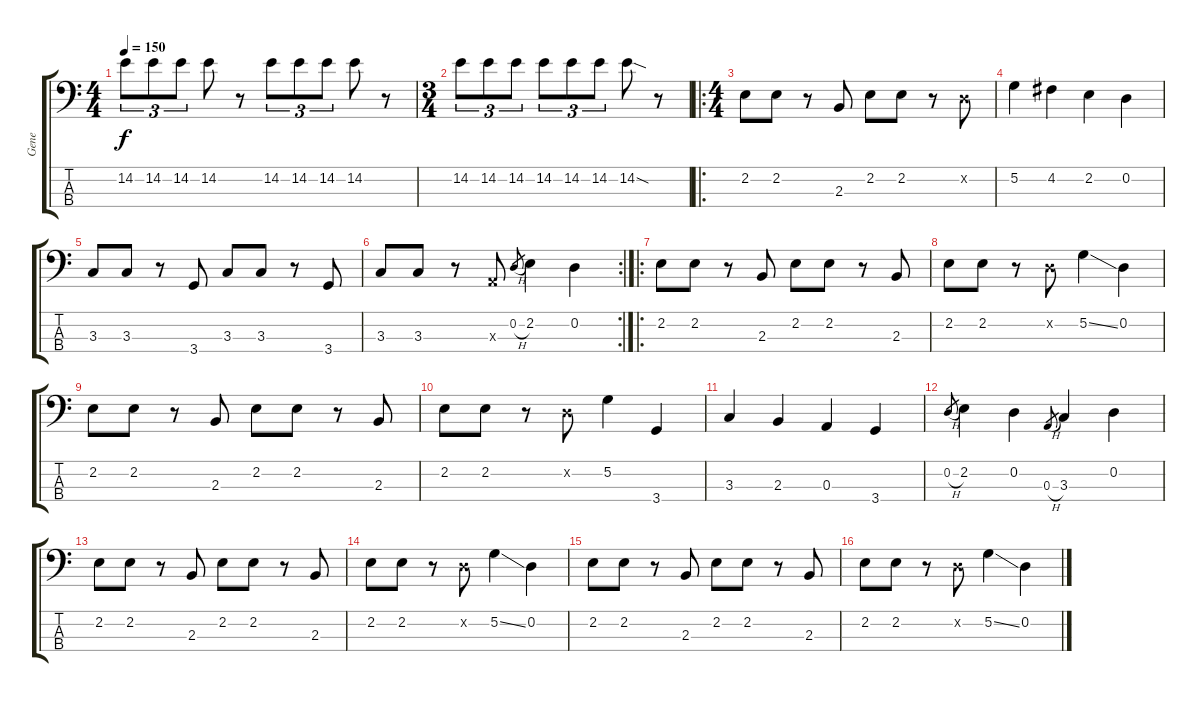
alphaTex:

\track ("Gene" "Gene") {instrument electricbasspick}
\staff {score tabs}
\tuning (G2 D2 A1 E1) {hide}
\ts (4 4)
\tempo 150
\clef f4
\ks c
14.2.8{tu (3 2) dy f instrument electricbasspick} 14.2.8{tu (3 2)} 14.2.8{tu (3 2)} 14.2.8 r.8 14.2.8{tu (3 2)} 14.2.8{tu (3 2)} 14.2.8{tu (3 2)} 14.2.8 r.8 |
\ts (3 4)
14.2.8{tu (3 2)} 14.2.8{tu (3 2)} 14.2.8{tu (3 2)} 14.2.8{tu (3 2)} 14.2.8{tu (3 2)} 14.2.8{tu (3 2)} 14.2{sod}.8 r.8 |
\ro
\ts (4 4)
2.2.8 2.2.8 r.8 2.3.8 2.2.8 2.2.8 r.8 0.2{x}.8 |
5.2.4 4.2.4 2.2.4 0.2.4 |
3.3.8 3.3.8 r.8 3.4.8 3.3.8 3.3.8 r.8 3.4.8 |
\rc 2
3.3.8 3.3.8 r.8 0.3{x}.8 0.2{h}.8{gr} 2.2.4 0.2.4 |
\ro
2.2.8 2.2.8 r.8 2.3.8 2.2.8 2.2.8 r.8 2.3.8 |
2.2.8 2.2.8 r.8 0.2{x}.8 5.2{ss}.4 0.2.4 |
2.2.8 2.2.8 r.8 2.3.8 2.2.8 2.2.8 r.8 2.3.8 |
2.2.8 2.2.8 r.8 0.2{x}.8 5.2.4 3.4.4 |
3.3.4 2.3.4 0.3.4 3.4.4 |
0.2{h}.8{gr} 2.2.4 0.2.4 0.3{h}.8{gr} 3.3.4 0.2.4 |
2.2.8 2.2.8 r.8 2.3.8 2.2.8 2.2.8 r.8 2.3.8 |
2.2.8 2.2.8 r.8 0.2{x}.8 5.2{ss}.4 0.2.4 |
2.2.8 2.2.8 r.8 2.3.8 2.2.8 2.2.8 r.8 2.3.8 |
2.2.8 2.2.8 r.8 0.2{x}.8 5.2{ss}.4 0.2.4
